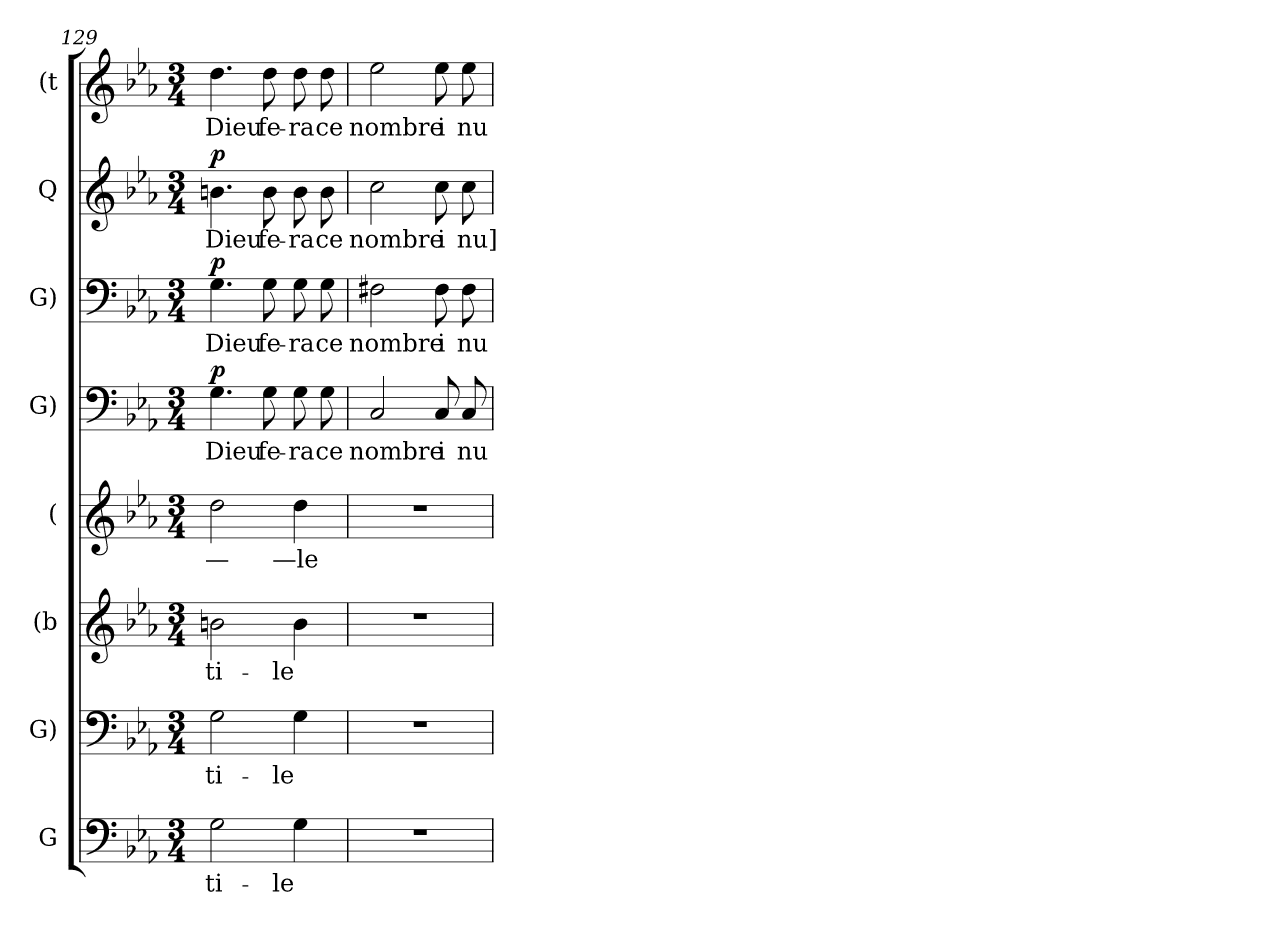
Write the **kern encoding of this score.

**kern	**text	**kern	**text	**kern	**text	**kern	**text	**kern	**text	**dynam	**kern	**text	**dynam	**kern	**text	**dynam	**kern	**text
*part8	*part8	*part7	*part7	*part6	*part6	*part5	*part5	*part4	*part4	*part4	*part3	*part3	*part3	*part2	*part2	*part2	*part1	*part1
*staff8	*staff8	*staff7	*staff7	*staff6	*staff6	*staff5	*staff5	*staff4	*staff4	*staff4	*staff3	*staff3	*staff3	*staff2	*staff2	*staff2	*staff1	*staff1
*I"G	*	*I"G)	*	*I"(b	*	*I"(	*	*I"G)	*	*	*I"G)	*	*	*I"Q	*	*	*I"(t	*
*clefF4	*	*clefF4	*	*clefG2	*	*clefG2	*	*clefF4	*	*	*clefF4	*	*	*clefG2	*	*	*clefG2	*
*k[b-e-a-]	*	*k[b-e-a-]	*	*k[b-e-a-]	*	*k[b-e-a-]	*	*k[b-e-a-]	*	*	*k[b-e-a-]	*	*	*k[b-e-a-]	*	*	*k[b-e-a-]	*
*M3/4	*	*M3/4	*	*M3/4	*	*M3/4	*	*M3/4	*	*	*M3/4	*	*	*M3/4	*	*	*M3/4	*
=129	=129	=129	=129	=129	=129	=129	=129	=129	=129	=129	=129	=129	=129	=129	=129	=129	=129	=129
!	!	!	!	!	!	!	!	!	!	!LO:DY:a	!	!	!LO:DY:a	!	!	!LO:DY:a	!	!
2Gi\	ti-	2Gi\	ti-	2bni\	ti-	2ddi\	—	4.Gi\	Dieu	p	4.Gi\	Dieu	p	4.bni\	Dieu	p	4.ddi\	Dieu
.	.	.	.	.	.	.	.	8Gi\	fe-	.	8Gi\	fe-	.	8bi\	fe-	.	8ddi\	fe-
4Gi\	le	4Gi\	le	4bi\	le	4ddi\	—le	8Gi\	ra	.	8Gi\	ra	.	8bi\	ra	.	8ddi\	ra
.	.	.	.	.	.	.	.	8Gi\	ce	.	8Gi\	ce	.	8bi\	ce	.	8ddi\	ce
!!LO:LB:g=z
=130	=130	=130	=130	=130	=130	=130	=130	=130	=130	=130	=130	=130	=130	=130	=130	=130	=130	=130
2.r	.	2.r	.	2.r	.	2.r	.	2Ci/	nombre	.	2F#Xi\	nombre	.	2cci\	nombre	.	2ee-i\	nombre
.	.	.	.	.	.	.	.	8Ci/	i	.	8F#i\	i	.	8cci\	i	.	8ee-i\	i
.	.	.	.	.	.	.	.	8Ci/	nu	.	8F#i\	nu	.	8cci\	nu]	.	8ee-i\	nu
=	=	=	=	=	=	=	=	=	=	=	=	=	=	=	=	=	=	=
*-	*-	*-	*-	*-	*-	*-	*-	*-	*-	*-	*-	*-	*-	*-	*-	*-	*-	*-
